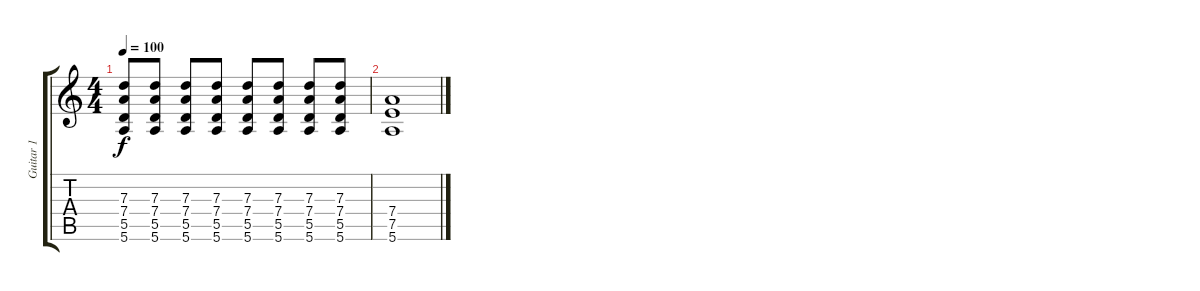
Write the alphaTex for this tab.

\track ("Guitar 1" "Guitar 1") {instrument overdrivenguitar}
\staff {score tabs}
\tuning (E4 B3 G3 D3 A2 E2) {hide}
\ts (4 4)
\tempo 100
\clef g2
\ks c
(7.3 7.4 5.5 5.6).8{dy f} (7.3 7.4 5.5 5.6).8 (7.3 7.4 5.5 5.6).8 (7.3 7.4 5.5 5.6).8 (7.3 7.4 5.5 5.6).8 (7.3 7.4 5.5 5.6).8 (7.3 7.4 5.5 5.6).8 (7.3 7.4 5.5 5.6).8 |
(7.4 7.5 5.6).1
